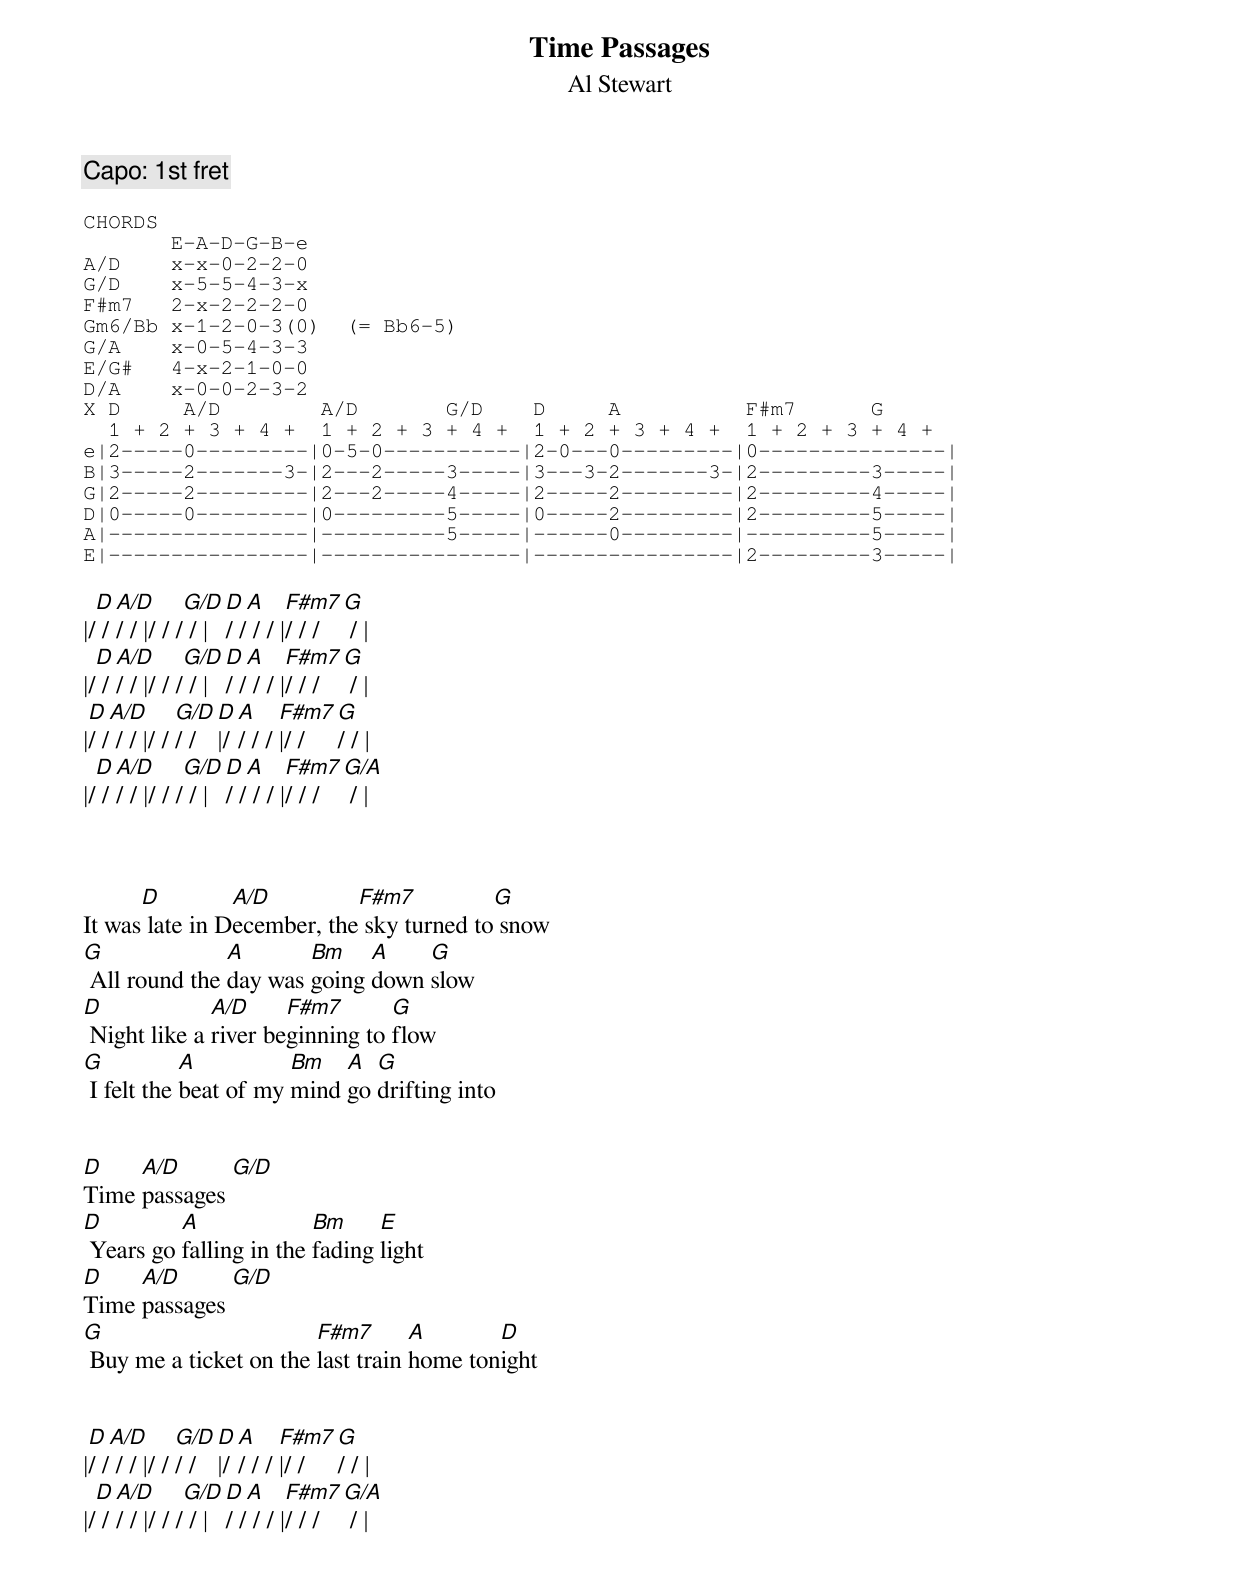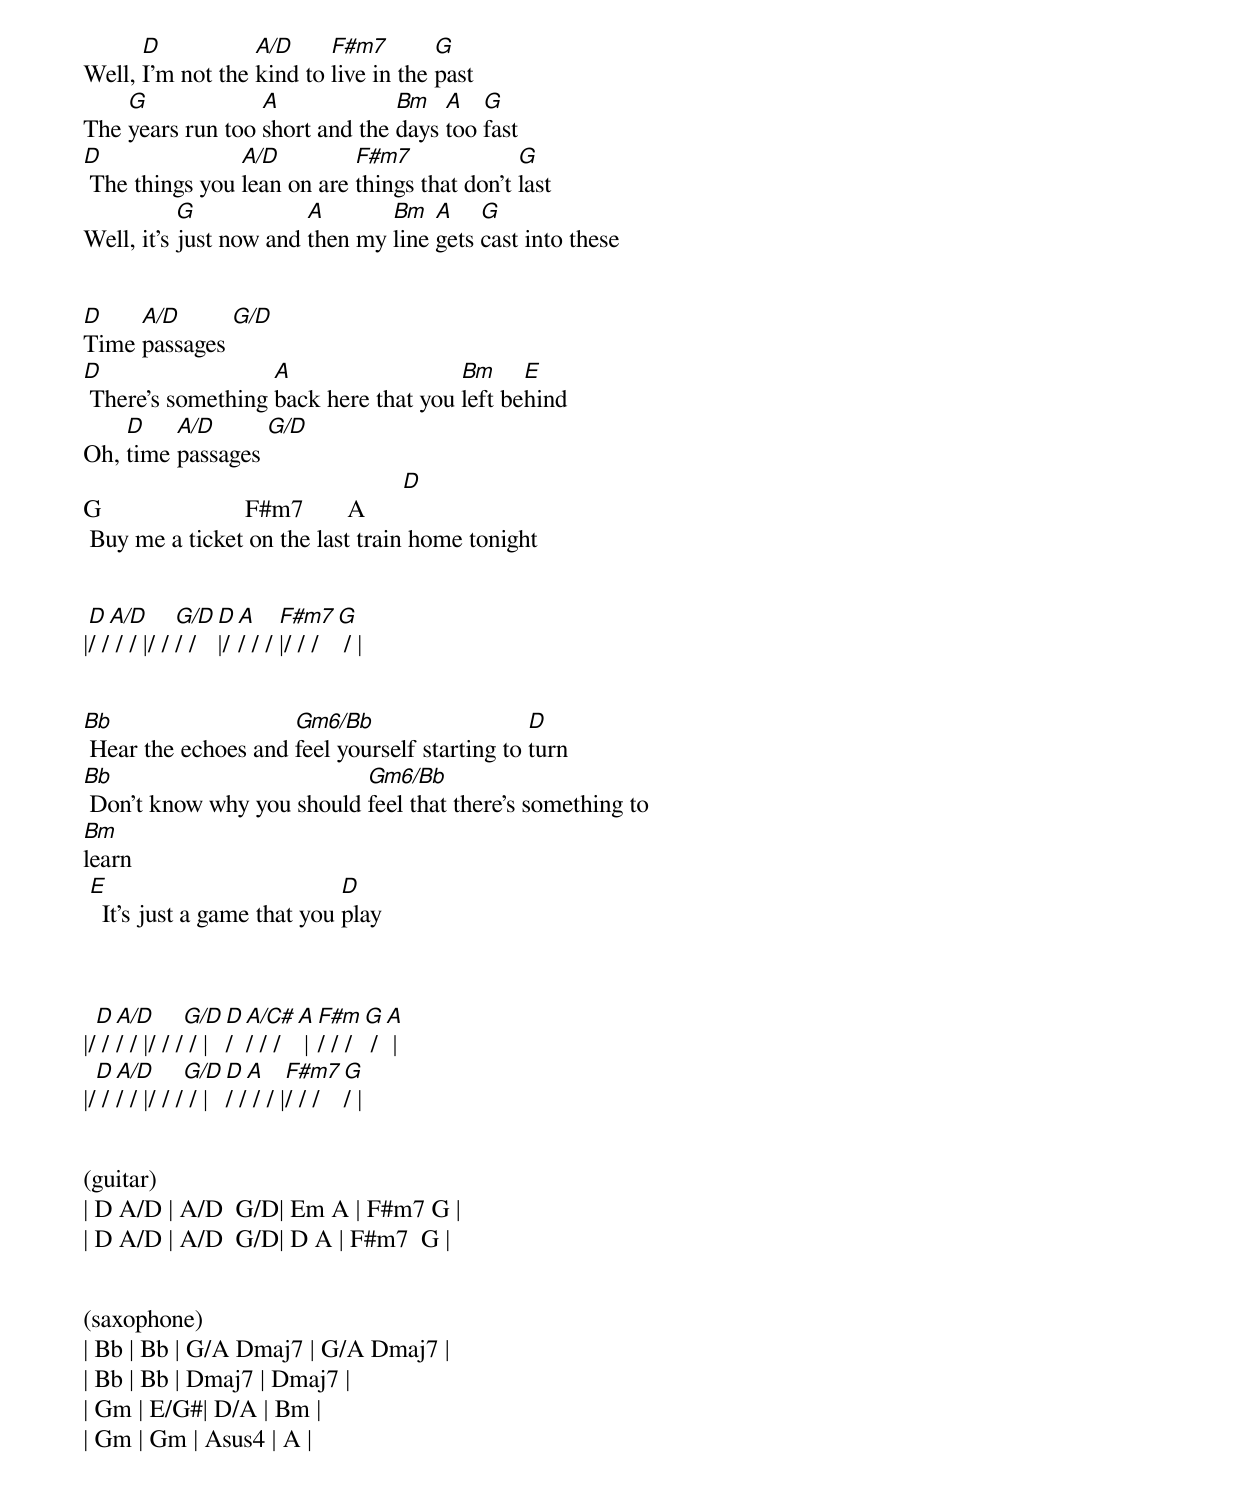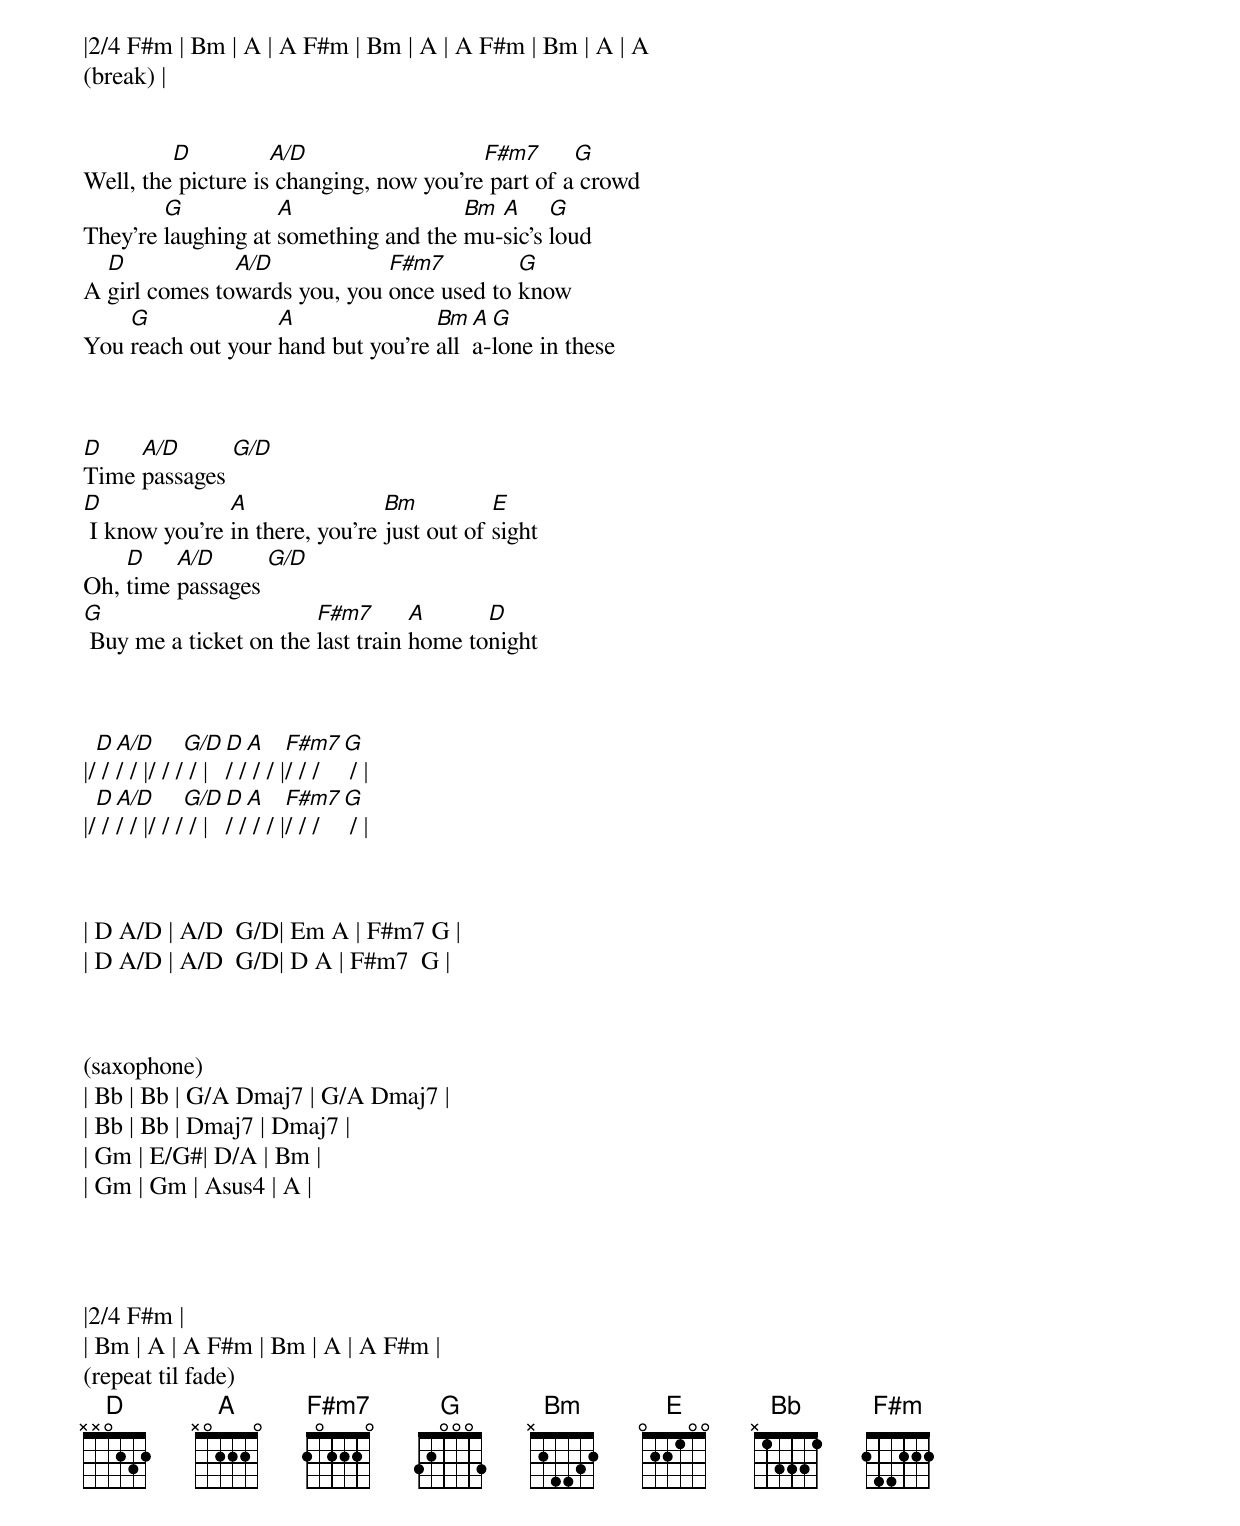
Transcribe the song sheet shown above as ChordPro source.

{title: Time Passages}
{subtitle: Al Stewart}

{c:Capo: 1st fret}

{sot}
CHORDS
       E-A-D-G-B-e
A/D    x-x-0-2-2-0
G/D    x-5-5-4-3-x
F#m7   2-x-2-2-2-0
Gm6/Bb x-1-2-0-3(0)  (= Bb6-5)
G/A    x-0-5-4-3-3
E/G#   4-x-2-1-0-0
D/A    x-0-0-2-3-2
{eot}
{sot}
X D     A/D        A/D       G/D    D     A          F#m7      G
  1 + 2 + 3 + 4 +  1 + 2 + 3 + 4 +  1 + 2 + 3 + 4 +  1 + 2 + 3 + 4 +
e|2-----0---------|0-5-0-----------|2-0---0---------|0---------------|
B|3-----2-------3-|2---2-----3-----|3---3-2-------3-|2---------3-----|
G|2-----2---------|2---2-----4-----|2-----2---------|2---------4-----|
D|0-----0---------|0---------5-----|0-----2---------|2---------5-----|
A|----------------|----------5-----|------0---------|----------5-----|
E|----------------|----------------|----------------|2---------3-----|
{eot}

|/[D] / [A/D]/ / |/ / /[G/D] / |[D]/ /[A] / / |[F#m7]/ / /[G] / |
|/[D] / [A/D]/ / |/ / /[G/D] / |[D]/ /[A] / / |[F#m7]/ / /[G] / |
|[D]/ /[A/D] / / |/ / [G/D]/ / [D]|/ [A]/ / / [F#m7]|/ / [G]/ / |
|/[D] / [A/D]/ / |/ / /[G/D] / |[D]/ /[A] / / |[F#m7]/ / /[G/A] / |



It was[D] late in D[A/D]ecember, the[F#m7] sky turned to[G] snow
[G] All round the [A]day was [Bm]going [A]down [G]slow
[D] Night like a [A/D]river be[F#m7]ginning to [G]flow
[G] I felt the [A]beat of my [Bm]mind [A]go [G]drifting into


[D]Time [A/D]passages [G/D]
[D] Years go [A]falling in the [Bm]fading [E]light
[D]Time [A/D]passages [G/D]
[G] Buy me a ticket on the [F#m7]last train [A]home ton[D]ight


|[D]/ /[A/D] / / |/ / [G/D]/ / [D]|/ [A]/ / / [F#m7]|/ / [G]/ / |
|/[D] / [A/D]/ / |/ / /[G/D] / |[D]/ /[A] / / |[F#m7]/ / /[G/A] / |



Well, [D]I'm not the [A/D]kind to [F#m7]live in the [G]past
The [G]years run too [A]short and the [Bm]days [A]too [G]fast
[D] The things you [A/D]lean on are [F#m7]things that don't [G]last
Well, it's [G]just now and [A]then my [Bm]line [A]gets [G]cast into these


[D]Time [A/D]passages [G/D]
[D] There's something [A]back here that you [Bm]left be[E]hind
Oh, [D]time [A/D]passages [G/D]
G                       F#m7       A     [ D ]
 Buy me a ticket on the last train home tonight


|[D]/ /[A/D] / / |/ / [G/D]/ / [D]|/ [A]/ / / [F#m7]|/ / /[G] / |


[Bb] Hear the echoes and [Gm6/Bb]feel yourself starting to [D]turn
[Bb] Don't know why you should [Gm6/Bb]feel that there's something to
[Bm]learn
 [E]  It's just a game that you [D]play



|/[D] / [A/D]/ / |/ / /[G/D] / |[D]/ [A/C#]/ / /[A] |[F#m]/ / /[G] /[A] |
|/[D] / [A/D]/ / |/ / /[G/D] / |[D]/ /[A] / / |[F#m7]/ / / [G]/ |


(guitar)
| D A/D | A/D  G/D| Em A | F#m7 G |
| D A/D | A/D  G/D| D A | F#m7  G |


(saxophone)
| Bb | Bb | G/A Dmaj7 | G/A Dmaj7 |
| Bb | Bb | Dmaj7 | Dmaj7 |
| Gm | E/G#| D/A | Bm |
| Gm | Gm | Asus4 | A |



|2/4 F#m | Bm | A | A F#m | Bm | A | A F#m | Bm | A | A
(break) |


Well, the[D] picture is[A/D] changing, now you're[F#m7] part of a[G] crowd
They're [G]laughing at [A]something and the [Bm]mu-[A]sic's [G]loud
A [D]girl comes to[A/D]wards you, you [F#m7]once used to [G]know
You [G]reach out your [A]hand but you're [Bm]all [A]a-[G]lone in these



[D]Time [A/D]passages [G/D]
[D] I know you're [A]in there, you're [Bm]just out of [E]sight
Oh, [D]time [A/D]passages [G/D]
[G] Buy me a ticket on the [F#m7]last train [A]home to[D]night



|/[D] / [A/D]/ / |/ / /[G/D] / |[D]/ /[A] / / |[F#m7]/ / /[G] / |
|/[D] / [A/D]/ / |/ / /[G/D] / |[D]/ /[A] / / |[F#m7]/ / /[G] / |



| D A/D | A/D  G/D| Em A | F#m7 G |
| D A/D | A/D  G/D| D A | F#m7  G |



(saxophone)
| Bb | Bb | G/A Dmaj7 | G/A Dmaj7 |
| Bb | Bb | Dmaj7 | Dmaj7 |
| Gm | E/G#| D/A | Bm |
| Gm | Gm | Asus4 | A |




|2/4 F#m |
| Bm | A | A F#m | Bm | A | A F#m |
(repeat til fade)
